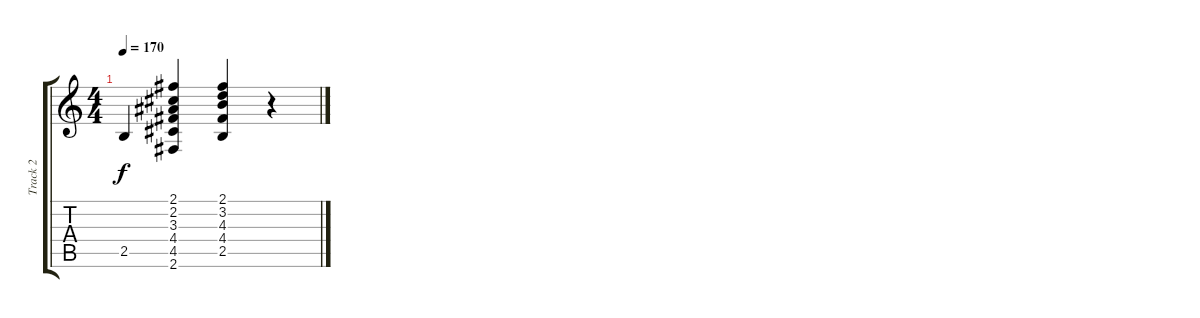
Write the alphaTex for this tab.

\track ("Track 2" "Track 2") {instrument acousticguitarsteel}
\staff {score tabs}
\tuning (E4 B3 G3 D3 A2 E2) {hide}
\ts (4 4)
\tempo 170
\clef g2
\ks c
2.5.4{dy f} (2.1 2.2 3.3 4.4 4.5 2.6).4 (2.1 3.2 4.3 4.4 2.5).4 r.4
